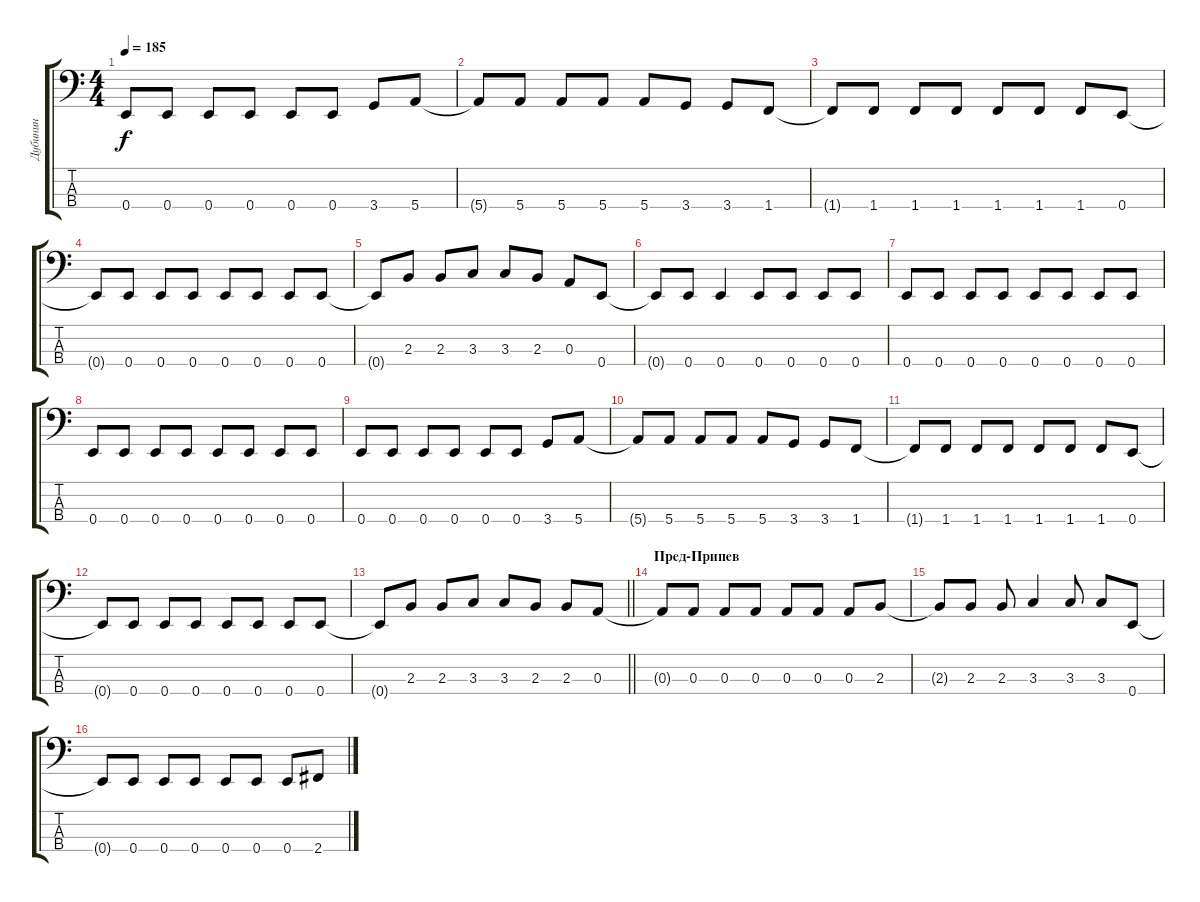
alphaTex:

\track ("Дубинин" "Дубинин") {instrument electricbassfinger}
\staff {score tabs}
\tuning (G2 D2 A1 E1) {hide}
\ts (4 4)
\tempo 185
\clef f4
\ks c
0.4.8{dy f} 0.4.8 0.4.8 0.4.8 0.4.8 0.4.8 3.4.8 5.4.8 |
5.4{t}.8 5.4.8 5.4.8 5.4.8 5.4.8 3.4.8 3.4.8 1.4.8 |
1.4{t}.8 1.4.8 1.4.8 1.4.8 1.4.8 1.4.8 1.4.8 0.4.8 |
0.4{t}.8 0.4.8 0.4.8 0.4.8 0.4.8 0.4.8 0.4.8 0.4.8 |
0.4{t}.8 2.3.8 2.3.8 3.3.8 3.3.8 2.3.8 0.3.8 0.4.8 |
0.4{t}.8 0.4.8 0.4.4 0.4.8 0.4.8 0.4.8 0.4.8 |
0.4.8 0.4.8 0.4.8 0.4.8 0.4.8 0.4.8 0.4.8 0.4.8 |
0.4.8 0.4.8 0.4.8 0.4.8 0.4.8 0.4.8 0.4.8 0.4.8 |
0.4.8 0.4.8 0.4.8 0.4.8 0.4.8 0.4.8 3.4.8 5.4.8 |
5.4{t}.8 5.4.8 5.4.8 5.4.8 5.4.8 3.4.8 3.4.8 1.4.8 |
1.4{t}.8 1.4.8 1.4.8 1.4.8 1.4.8 1.4.8 1.4.8 0.4.8 |
0.4{t}.8 0.4.8 0.4.8 0.4.8 0.4.8 0.4.8 0.4.8 0.4.8 |
\barLineRight lightlight
0.4{t}.8 2.3.8 2.3.8 3.3.8 3.3.8 2.3.8 2.3.8 0.3.8 |
\section ("" "Пред-Припев")
0.3{t}.8 0.3.8 0.3.8 0.3.8 0.3.8 0.3.8 0.3.8 2.3.8 |
2.3{t}.8 2.3.8 2.3.8 3.3.4 3.3.8 3.3.8 0.4.8 |
0.4{t}.8 0.4.8 0.4.8 0.4.8 0.4.8 0.4.8 0.4.8 2.4.8
